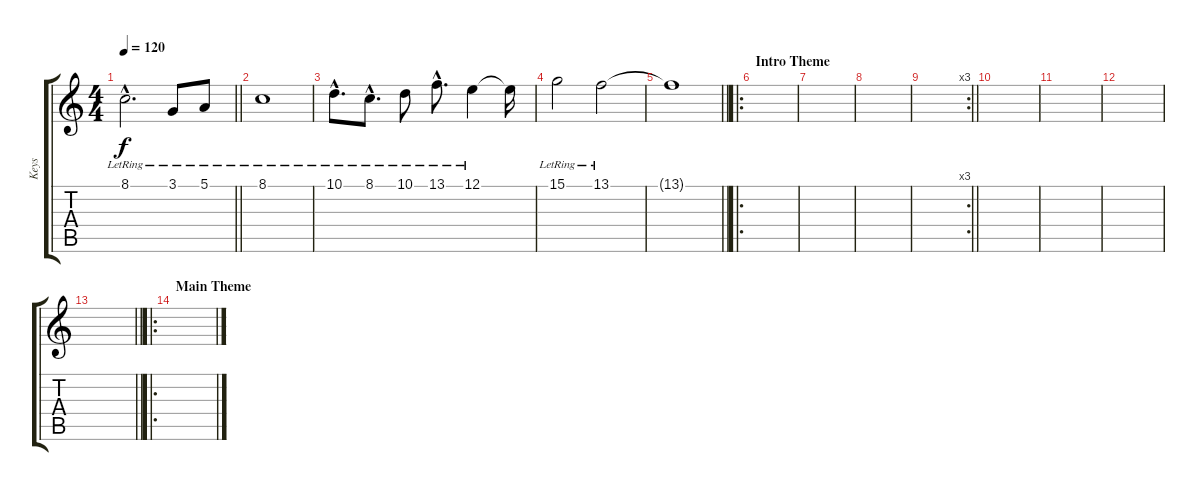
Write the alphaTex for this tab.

\track ("Keys" "Keys") {instrument pad1newage}
\staff {score tabs}
\tuning (E4 B3 G3 D3 A2 E2) {hide}
\ts (4 4)
\tempo 120
\clef g2
\barLineRight lightlight
\ks c
8.1{hac lr}.2{d dy f} 3.1{lr}.8 5.1{lr}.8 |
8.1{lr}.1 |
10.1{hac lr}.8{d} 8.1{hac lr}.8{d} 10.1{lr}.8 13.1{hac lr}.8{d} 12.1{lr}.4 12.1{t}.16 |
15.1{lr}.2 13.1{lr}.2 |
\barLineRight lightlight
13.1{t}.1 |
\ro
\section ("" "Intro Theme")
|
|
|
\rc 3
\barLineRight lightlight
|
|
|
|
\barLineRight lightlight
|
\ro
\section ("" "Main Theme")
